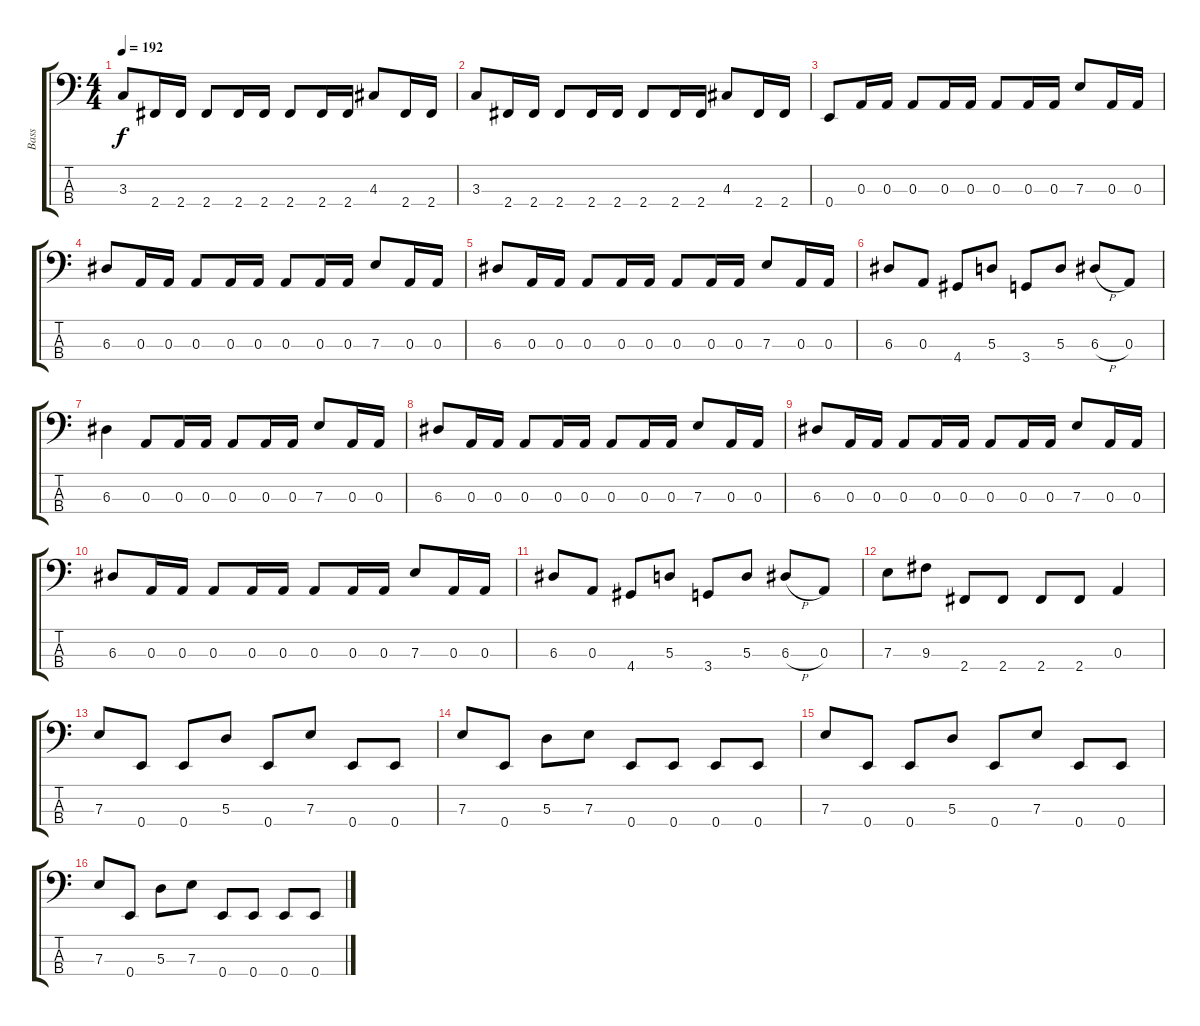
\track ("Bass" "Bass") {instrument electricbasspick}
\staff {score tabs}
\tuning (G2 D2 A1 E1) {hide}
\ts (4 4)
\tempo 192
\clef f4
\ks c
3.3.8{dy f} 2.4.16 2.4.16 2.4.8 2.4.16 2.4.16 2.4.8 2.4.16 2.4.16 4.3.8 2.4.16 2.4.16 |
3.3.8 2.4.16 2.4.16 2.4.8 2.4.16 2.4.16 2.4.8 2.4.16 2.4.16 4.3.8 2.4.16 2.4.16 |
0.4.8 0.3.16 0.3.16 0.3.8 0.3.16 0.3.16 0.3.8 0.3.16 0.3.16 7.3.8 0.3.16 0.3.16 |
6.3.8 0.3.16 0.3.16 0.3.8 0.3.16 0.3.16 0.3.8 0.3.16 0.3.16 7.3.8 0.3.16 0.3.16 |
6.3.8 0.3.16 0.3.16 0.3.8 0.3.16 0.3.16 0.3.8 0.3.16 0.3.16 7.3.8 0.3.16 0.3.16 |
6.3.8 0.3.8 4.4.8 5.3.8 3.4.8 5.3.8 6.3{h}.8 0.3.8 |
6.3.4 0.3.8 0.3.16 0.3.16 0.3.8 0.3.16 0.3.16 7.3.8 0.3.16 0.3.16 |
6.3.8 0.3.16 0.3.16 0.3.8 0.3.16 0.3.16 0.3.8 0.3.16 0.3.16 7.3.8 0.3.16 0.3.16 |
6.3.8 0.3.16 0.3.16 0.3.8 0.3.16 0.3.16 0.3.8 0.3.16 0.3.16 7.3.8 0.3.16 0.3.16 |
6.3.8 0.3.16 0.3.16 0.3.8 0.3.16 0.3.16 0.3.8 0.3.16 0.3.16 7.3.8 0.3.16 0.3.16 |
6.3.8 0.3.8 4.4.8 5.3.8 3.4.8 5.3.8 6.3{h}.8 0.3.8 |
7.3.8 9.3.8 2.4.8 2.4.8 2.4.8 2.4.8 0.3.4 |
7.3.8 0.4.8 0.4.8 5.3.8 0.4.8 7.3.8 0.4.8 0.4.8 |
7.3.8 0.4.8 5.3.8 7.3.8 0.4.8 0.4.8 0.4.8 0.4.8 |
7.3.8 0.4.8 0.4.8 5.3.8 0.4.8 7.3.8 0.4.8 0.4.8 |
7.3.8 0.4.8 5.3.8 7.3.8 0.4.8 0.4.8 0.4.8 0.4.8
